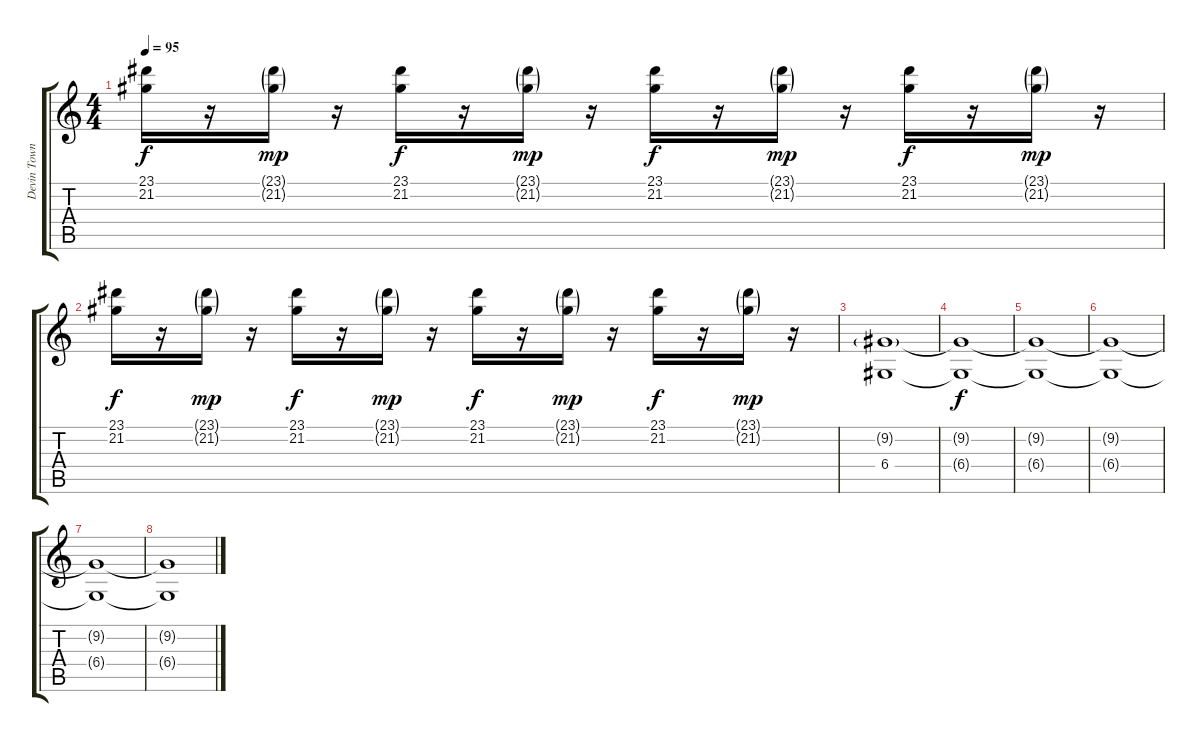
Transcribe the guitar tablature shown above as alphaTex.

\track ("Devin Townsend (Synthetiser)" "Devin Town") {instrument stringensemble1}
\staff {score tabs}
\tuning (E4 B3 G3 D3 A2 E2) {hide}
\ts (4 4)
\tempo 95
\clef g2
\ks c
(23.1 21.2).16{dy f} r.16 (23.1{g} 21.2{g}).16{dy mp} r.16 (23.1 21.2).16{dy f} r.16 (23.1{g} 21.2{g}).16{dy mp} r.16 (23.1 21.2).16{dy f} r.16 (23.1{g} 21.2{g}).16{dy mp} r.16 (23.1 21.2).16{dy f} r.16 (23.1{g} 21.2{g}).16{dy mp} r.16 |
(23.1 21.2).16{dy f} r.16 (23.1{g} 21.2{g}).16{dy mp} r.16 (23.1 21.2).16{dy f} r.16 (23.1{g} 21.2{g}).16{dy mp} r.16 (23.1 21.2).16{dy f} r.16 (23.1{g} 21.2{g}).16{dy mp} r.16 (23.1 21.2).16{dy f} r.16 (23.1{g} 21.2{g}).16{dy mp} r.16 |
(9.2{g} 6.4).1{volume 10 instrument stringensemble1} |
(9.2{t} 6.4{t}).1{dy f} |
(9.2{t} 6.4{t}).1 |
(9.2{t} 6.4{t}).1 |
(9.2{t} 6.4{t}).1 |
(9.2{t} 6.4{t}).1
